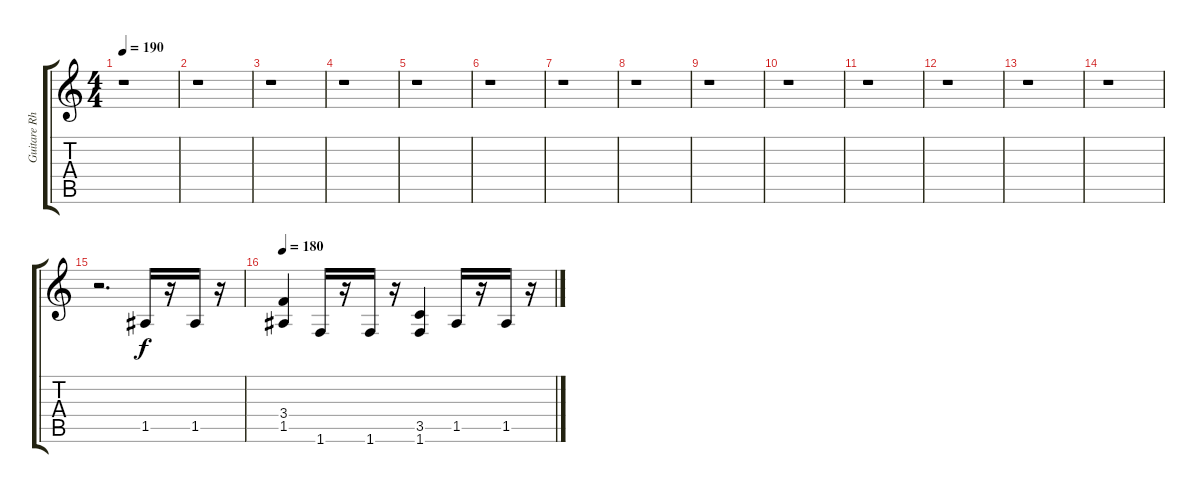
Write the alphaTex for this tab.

\track ("Guitare Rhytmique" "Guitare Rh") {instrument overdrivenguitar}
\staff {score tabs}
\tuning (E4 B3 G3 D3 A2 E2) {hide}
\ts (4 4)
\tempo 190
\clef g2
\ks c
r.1{dy f} |
r.1 |
r.1 |
r.1 |
r.1 |
r.1 |
r.1 |
r.1 |
r.1 |
r.1 |
r.1 |
r.1 |
r.1 |
r.1 |
r.2{d} 1.5.16 r.16 1.5.16 r.16 |
\tempo 180
(3.4 1.5).4{instrument distortionguitar} 1.6.16{instrument electricguitarmuted} r.16 1.6.16 r.16 (3.5 1.6).4{instrument distortionguitar} 1.5.16{instrument electricguitarmuted} r.16 1.5.16 r.16
